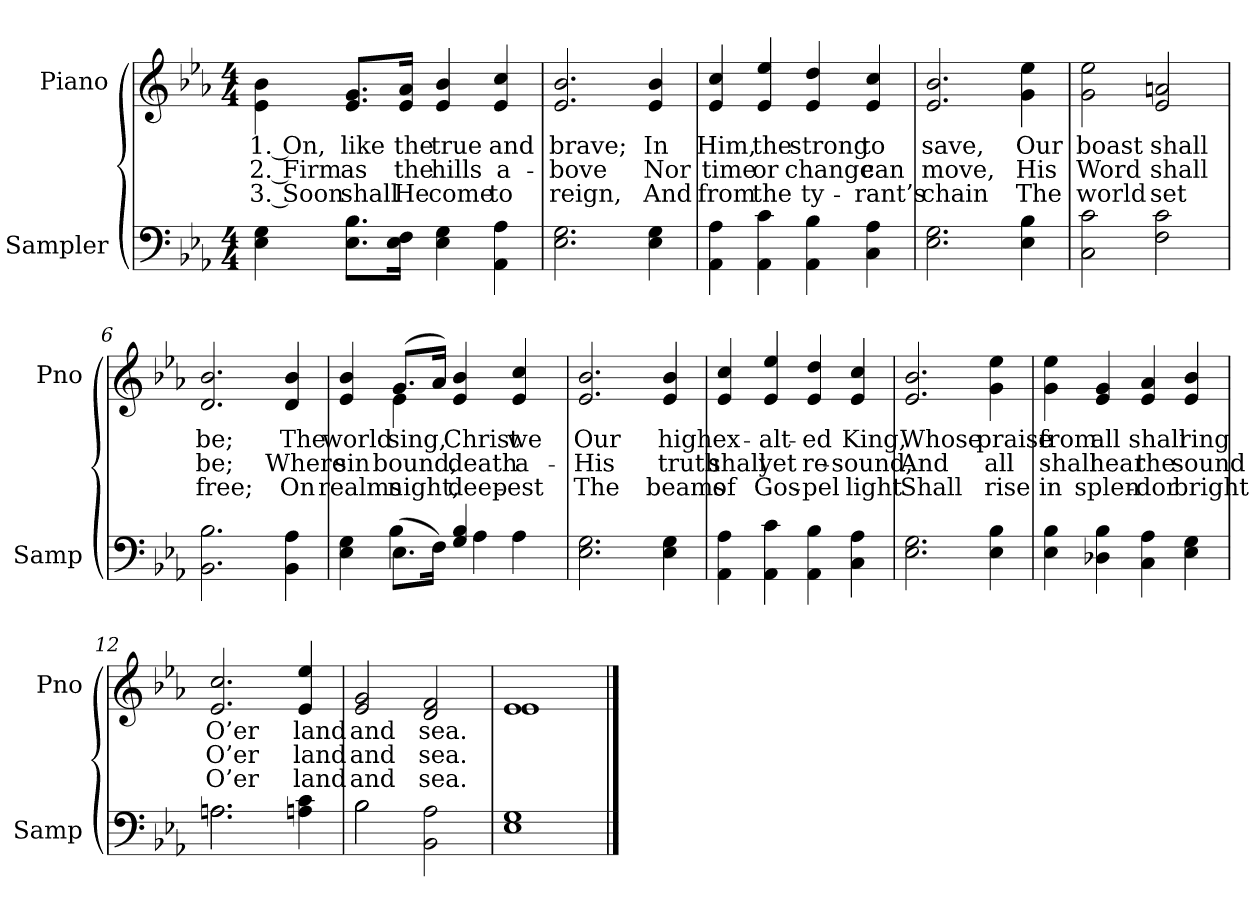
**kern	**kern	**text	**text	**text
*part2	*part1	*part1	*part1	*part1
*staff2	*staff1	*staff1	*staff1	*staff1
*I"Sampler	*I"Piano	*	*	*
*I'Samp	*I'Pno	*	*	*
*clefF4	*clefG2	*	*	*
*k[b-e-a-]	*k[b-e-a-]	*	*	*
*E-:	*E-:	*	*	*
*M4/4	*M4/4	*	*	*
=1	=1	=1	=1	=1
4E- 4G	4e-\ 4b-\	1. On,	2. Firm	3. Soon
8.E-\ 8.B-\L	8.e-/ 8.g/L	like	as	shall
16E-\ 16F\Jk	16e-/ 16a-/Jk	the	the	He
4E- 4G	4e- 4b-	true	hills	come
4AA- 4A-	4e- 4cc	and	a-	to
=2	=2	=2	=2	=2
2.E- 2.G	2.e- 2.b-	brave;	-bove	reign,
4E- 4G	4e- 4b-	In	Nor	And
=3	=3	=3	=3	=3
4AA- 4A-	4e- 4cc	Him,	time	from
4AA- 4c	4e- 4ee-	the	or	the
4AA- 4B-	4e- 4dd	strong	change	ty-
4C 4A-	4e- 4cc	to	can	-rant’s
=4	=4	=4	=4	=4
2.E- 2.G	2.e- 2.b-	save,	move,	chain
4E- 4B-	4g 4ee-	Our	His	The
=5	=5	=5	=5	=5
2C 2c	2g 2ee-	boast	Word	world
2F 2c	2e- 2an	shall	shall	set
=6	=6	=6	=6	=6
2.BB- 2.B-	2.d 2.b-	be;	be;	free;
4BB- 4A-	4d 4b-	The	Where	On
=7	=7	=7	=7	=7
*^	*^	*	*	*
4E- 4G	4ryy	4e- 4b-	4ryy	world	sin	realms
(8.E-\L	4B-	(8.g/L	4e-	sing,	-bound,	night,
16F\Jk)	.	16a-/Jk)	.	.	.	.
4G 4B-	16ryy	4e- 4b-	2ryy	Christ	death	deep-
.	4A-	.	.	.	.	.
4A-\	.	4e- 4cc	.	we	a-	-est
.	8.ryy	.	.	.	.	.
*v	*v	*	*	*	*	*
*	*v	*v	*	*	*
=8	=8	=8	=8	=8
2.E- 2.G	2.e- 2.b-	Our	His	The
4E- 4G	4e- 4b-	high	truth	beams
=9	=9	=9	=9	=9
4AA- 4A-	4e- 4cc	ex-	shall	of
4AA- 4c	4e- 4ee-	-alt-	yet	Gos-
4AA- 4B-	4e- 4dd	-ed	re-	-pel
4C 4A-	4e- 4cc	King,	-sound,	light
=10	=10	=10	=10	=10
2.E- 2.G	2.e- 2.b-	Whose	And	Shall
4E- 4B-	4g 4ee-	praise	all	rise
=11	=11	=11	=11	=11
4E- 4B-	4g 4ee-	from	shall	in
4D-X 4B-	4e- 4g	all	hear	splen-
4C 4A-	4e- 4a-	shall	the	-dor
4E- 4G	4e- 4b-	ring	sound	bright
=12	=12	=12	=12	=12
*^	*	*	*	*
2.A-\	2.A	2.e- 2.cc	O’er	O’er	O’er
4An 4c	4ryy	4e- 4ee-	land	land	land
=13	=13	=13	=13	=13	=13
2B-\	2B-	2e- 2g	and	and	and
2BB- 2A-	2ryy	2d 2f	sea.	sea.	sea.
*v	*v	*	*	*	*
=14	=14	=14	=14	=14
*	*^	*	*	*
1E- 1G	1e-/	1e-	.	.	.
*	*v	*v	*	*	*
==	==	==	==	==
*-	*-	*-	*-	*-
